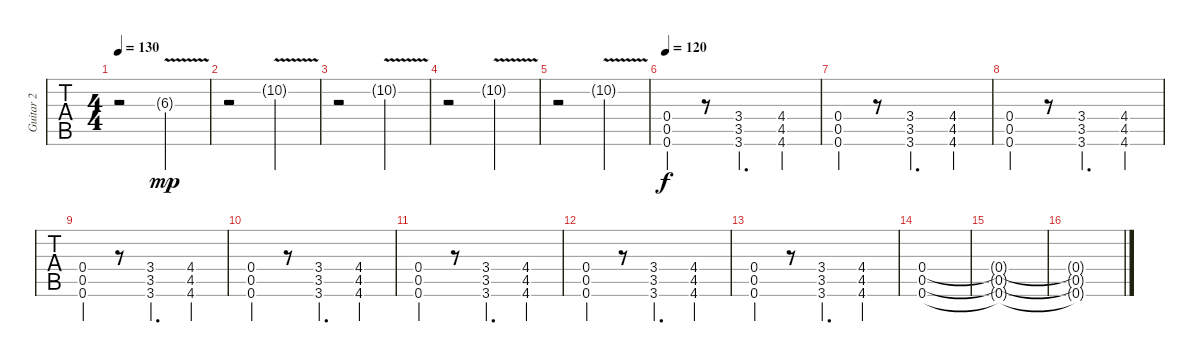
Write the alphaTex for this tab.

\track ("Guitar 2" "Guitar 2") {instrument distortionguitar}
\staff {tabs}
\tuning (D4 A3 F3 C3 G2 C2) {hide}
\ts (4 4)
\tempo 130
\clef g2
\ks c
r.2{dy mp} 6.3{v g}.2 |
r.2 10.2{v g}.2 |
r.2 10.2{v g}.2 |
r.2 10.2{v g}.2 |
r.2 10.2{v g}.2 |
\tempo 120
(0.4 0.5 0.6).4{dy f volume 13} r.8 (3.4 3.5 3.6).4{d} (4.4 4.5 4.6).4 |
(0.4 0.5 0.6).4 r.8 (3.4 3.5 3.6).4{d} (4.4 4.5 4.6).4 |
(0.4 0.5 0.6).4 r.8 (3.4 3.5 3.6).4{d} (4.4 4.5 4.6).4 |
(0.4 0.5 0.6).4 r.8 (3.4 3.5 3.6).4{d} (4.4 4.5 4.6).4 |
(0.4 0.5 0.6).4 r.8 (3.4 3.5 3.6).4{d} (4.4 4.5 4.6).4 |
(0.4 0.5 0.6).4 r.8 (3.4 3.5 3.6).4{d} (4.4 4.5 4.6).4 |
(0.4 0.5 0.6).4 r.8 (3.4 3.5 3.6).4{d} (4.4 4.5 4.6).4 |
(0.4 0.5 0.6).4 r.8 (3.4 3.5 3.6).4{d} (4.4 4.5 4.6).4 |
(0.4 0.5 0.6).1 |
(0.4{t} 0.5{t} 0.6{t}).1 |
(0.4{t} 0.5{t} 0.6{t}).1
